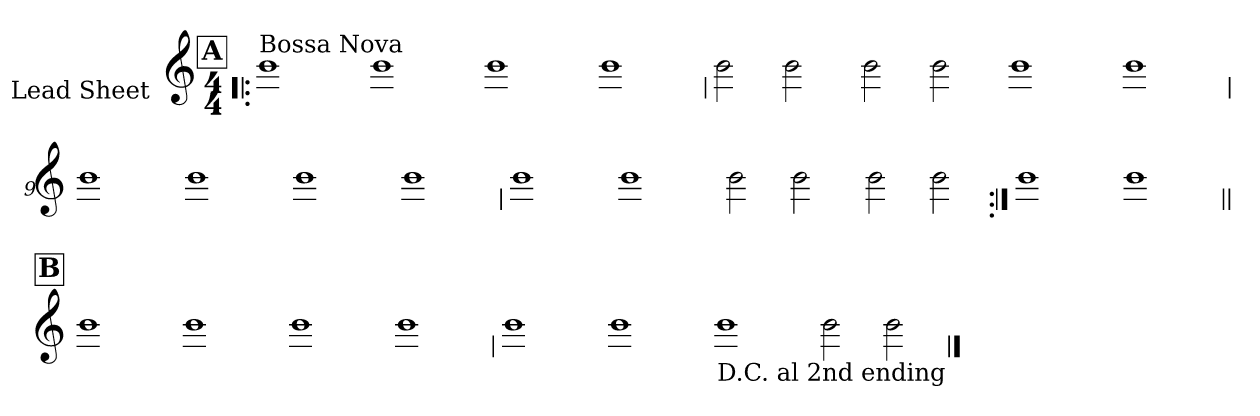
**kern
*part1
*staff1
*I"Lead Sheet
*stria0
*clefG2
*k[]
*C:
*M4/4
!!LO:REH:place=s1:a:t=A
=1!|:
!LO:TX:a:t=Bossa Nova
1b
=2-
1b
=3-
1b
=4-
1b
!!LO:LB:g=z
=5
2b
2b
=6-
2b
2b
=7-
1b
=8-
1b
!!LO:LB:g=z
=9
1b
=10-
1b
=11-
1b
=12-
1b
!!LO:LB:g=z
=13
1b
=14-
1b
=15-
2b
2b
=16-
2b
2b
!!LO:LB:g=z
=17:|!
1b
=18-
1b
!!LO:LB:g=z
!!LO:REH:place=s1:a:t=B
=19||
1b
=20-
1b
=21-
1b
=22-
1b
!!LO:LB:g=z
=23
1b
=24-
1b
=25-
!LO:TX:b:t=D.C. al 2nd ending
1b
=26-
2b
2b
==
*-
